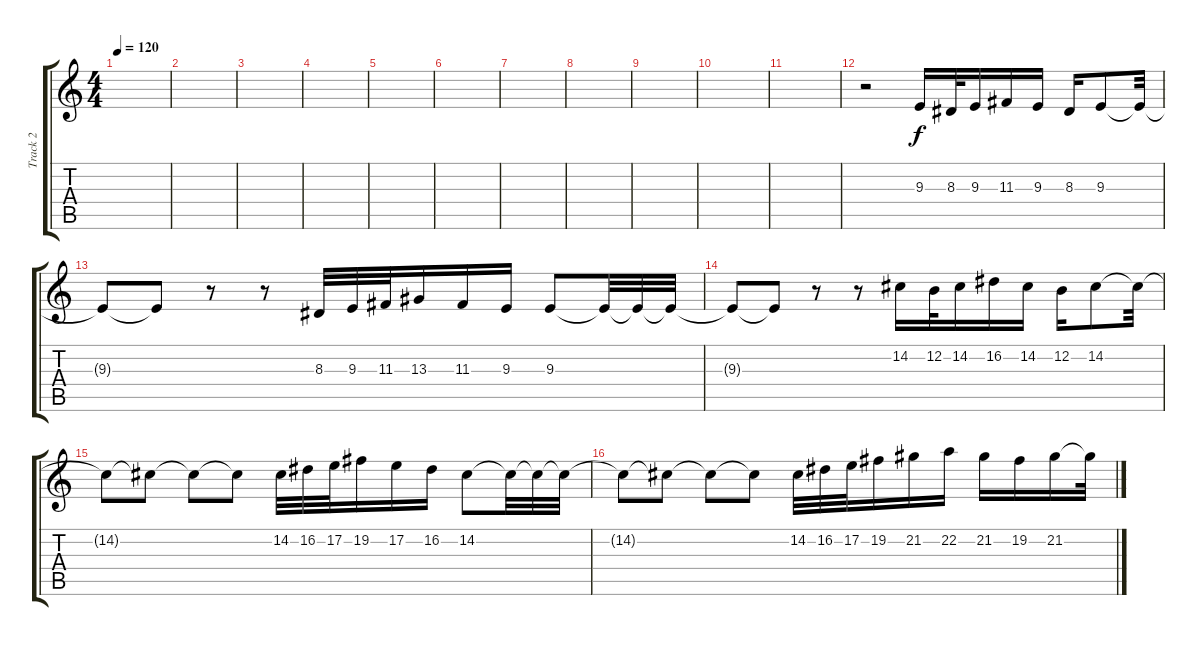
\track ("Track 2" "Track 2") {instrument stringensemble1}
\staff {score tabs}
\tuning (E4 B3 G3 D3 A2 E2) {hide}
\ts (4 4)
\tempo 120
\clef g2
\ks c
|
|
|
|
|
|
|
|
|
|
|
r.2 9.3.16 8.3.32 9.3.16 11.3.16 9.3.16 8.3.16 9.3.8 9.3{t}.32 |
9.3{t}.8 9.3{t}.8 r.8 r.8 8.3.32 9.3.32 11.3.32 13.3.16 11.3.16 9.3.16 9.3.8 9.3{t}.32 9.3{t}.32 9.3{t}.32 |
9.3{t}.8 9.3{t}.8 r.8 r.8 14.2.16 12.2.32 14.2.16 16.2.16 14.2.16 12.2.16 14.2.8 14.2{t}.32 |
14.2{t}.8 14.2{t}.8 14.2{t}.8 14.2{t}.8 14.2.32 16.2.32 17.2.32 19.2.16 17.2.16 16.2.16 14.2.8 14.2{t}.32 14.2{t}.32 14.2{t}.32 |
14.2{t}.8 14.2{t}.8 14.2{t}.8 14.2{t}.8 14.2.32 16.2.32 17.2.32 19.2.16 21.2.16 22.2.16 21.2.16 19.2.16 21.2.16 21.2{t}.32
